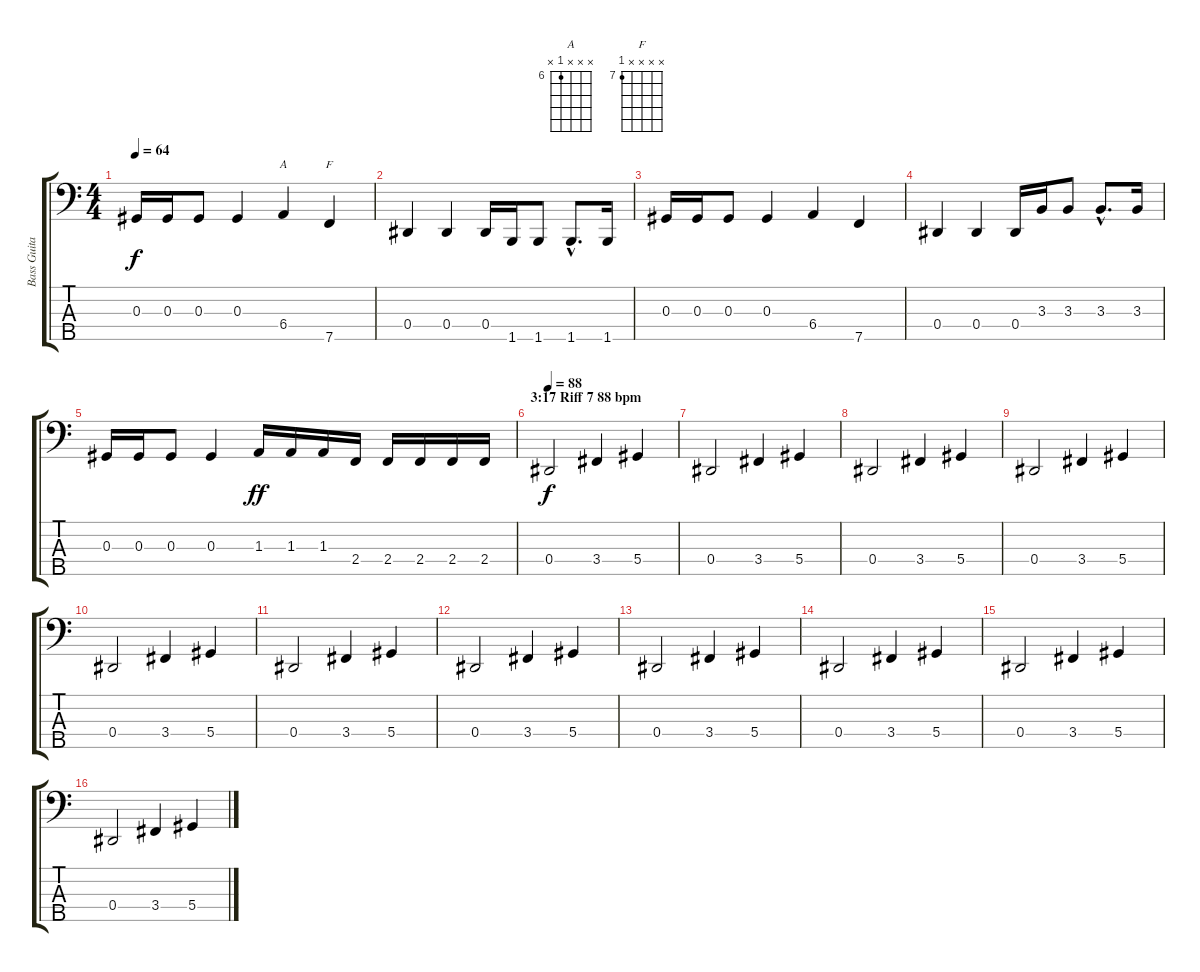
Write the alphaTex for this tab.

\track ("Bass Guitar" "Bass Guita") {instrument electricbassfinger}
\staff {score tabs}
\tuning (Gb2 Db2 Ab1 Eb1 Bb0) {hide}
\chord ("A" x x x 6 x) {firstfret 6}
\chord ("F" x x x x 7) {firstfret 7}
\ts (4 4)
\tempo 64
\clef f4
\ks c
0.3.16{dy f} 0.3.16 0.3.8 0.3.4 6.4.4{ch "A"} 7.5.4{ch "F"} |
0.4.4 0.4.4 0.4.16 1.5.16 1.5.8 1.5{hac}.8{d} 1.5.16 |
0.3.16 0.3.16 0.3.8 0.3.4 6.4.4 7.5.4 |
0.4.4 0.4.4 0.4.16 3.3.16 3.3.8 3.3{hac}.8{d} 3.3.16 |
0.3.16 0.3.16 0.3.8 0.3.4 1.3.16{dy ff} 1.3.16 1.3.16 2.4.16 2.4.16 2.4.16 2.4.16 2.4.16 |
\section ("" "3:17 Riff 7 88 bpm")
\tempo 88
0.4.2{dy f} 3.4.4 5.4.4 |
0.4.2 3.4.4 5.4.4 |
0.4.2 3.4.4 5.4.4 |
0.4.2 3.4.4 5.4.4 |
0.4.2 3.4.4 5.4.4 |
0.4.2 3.4.4 5.4.4 |
0.4.2 3.4.4 5.4.4 |
0.4.2 3.4.4 5.4.4 |
0.4.2 3.4.4 5.4.4 |
0.4.2 3.4.4 5.4.4 |
0.4.2 3.4.4 5.4.4
